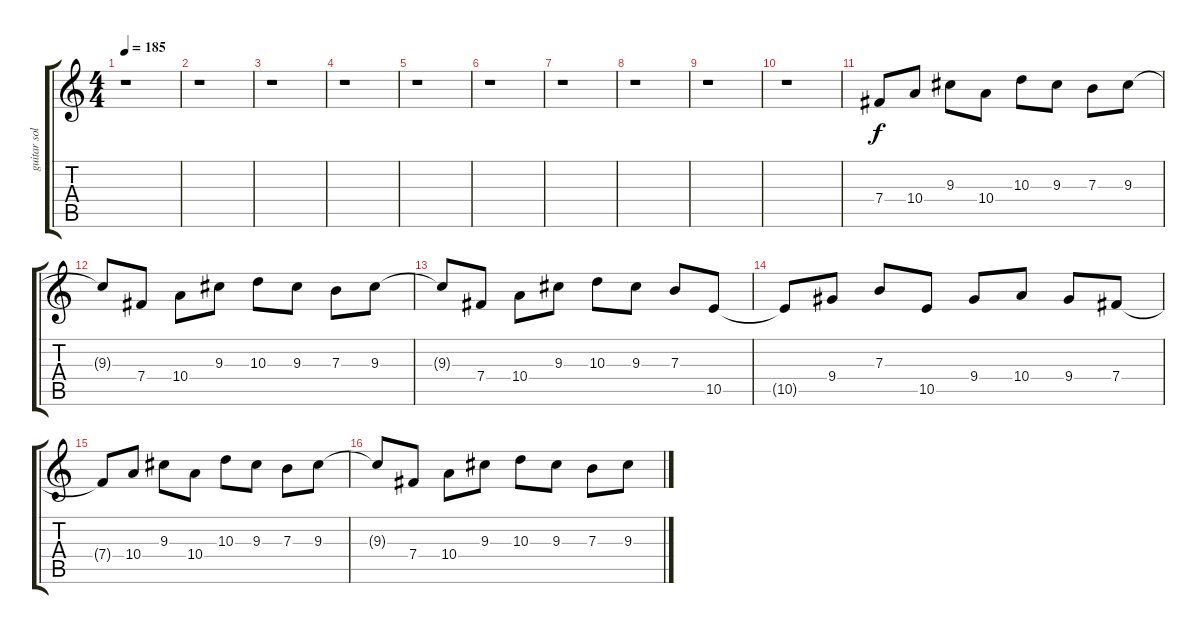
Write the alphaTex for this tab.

\track ("guitar solo" "guitar sol") {instrument distortionguitar}
\staff {score tabs}
\tuning (Db4 Ab3 E3 B2 Gb2 Db2) {hide}
\ts (4 4)
\tempo 185
\clef g2
\ks c
r.1{dy f} |
r.1 |
r.1 |
r.1 |
r.1 |
r.1 |
r.1 |
r.1 |
r.1 |
r.1 |
7.4.8 10.4.8 9.3.8 10.4.8 10.3.8 9.3.8 7.3.8 9.3.8 |
9.3{t}.8 7.4.8 10.4.8 9.3.8 10.3.8 9.3.8 7.3.8 9.3.8 |
9.3{t}.8 7.4.8 10.4.8 9.3.8 10.3.8 9.3.8 7.3.8 10.5.8 |
10.5{t}.8 9.4.8 7.3.8 10.5.8 9.4.8 10.4.8 9.4.8 7.4.8 |
7.4{t}.8 10.4.8 9.3.8 10.4.8 10.3.8 9.3.8 7.3.8 9.3.8 |
9.3{t}.8 7.4.8 10.4.8 9.3.8 10.3.8 9.3.8 7.3.8 9.3.8
